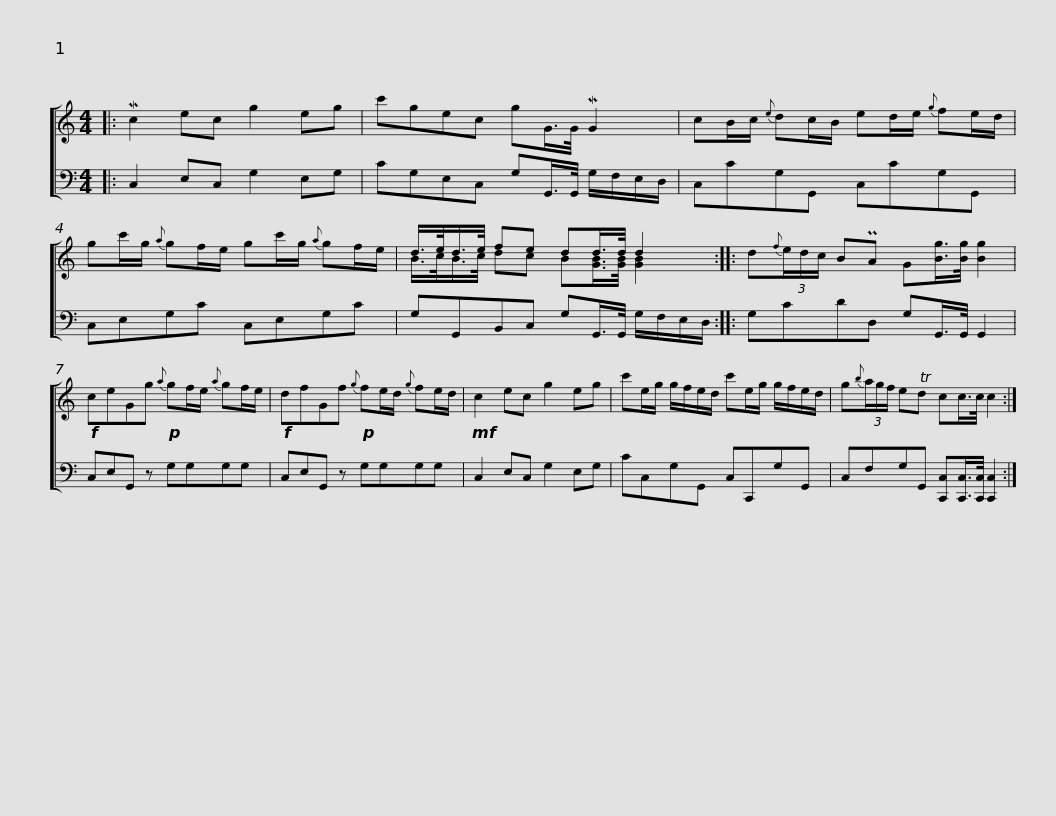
X:1
%%score [ ( 1 2 ) 3 ]
L:1/8
M:4/4
I:linebreak $
K:C
V:1 treble
V:2 treble
V:3 bass
V:1
|: Mc2 ec g2 eg | c'gec gG/>G/ MG2 | cB/c/{e} dc/B/ ed/e/{g} fe/d/ | gc'/g/{a} gf/e/ gc'/g/{a} gf/e/ |$ d/>e/d/>e/ fe dd/>d/ d2 :: %5
 d{f}(3e/d/c/ BPA G[Bg]/>[Bg]/ [Bg]2 |!f! ceGg{a}!p! gf/e/{a} gf/e/ |!f! dfGf{g}!p! fe/d/{g} fe/d/ |$!mf! c2 ec g2 eg | c'e/g/ g/f/e/d/ c'e/g/ g/f/e/d/ | %10
 g{b}(3a/g/f/ eTd cc/>c/ c2 :| %11
V:2
|: x8 | x8 | x8 | x8 |$ B/>c/B/>c/ dc B[GB]/>[GB]/ [GB]2 :: %5
 x8 | x8 | x8 |$ x8 | x8 | %10
 x8 :| %11
V:3
|: C,2 E,C, G,2 E,G, | CG,E,C, G,G,,/>G,,/ G,/F,/E,/D,/ | C,CG,G,, C,CG,G,, | C,E,G,C C,E,G,C |$ G,G,,B,,C, G,G,,/>G,,/ G,/F,/E,/D,/ :: %5
 G,CDD, G,G,,/>G,,/ G,,2 | C,E,G,, z G,G,G,G, | C,E,G,, z G,G,G,G, |$ C,2 E,C, G,2 E,G, | CC,G,G,, C,C,,G,G,, | %10
 C,F,G,G,, [C,,C,][C,,C,]/>[C,,C,]/ [C,,C,]2 :| %11
